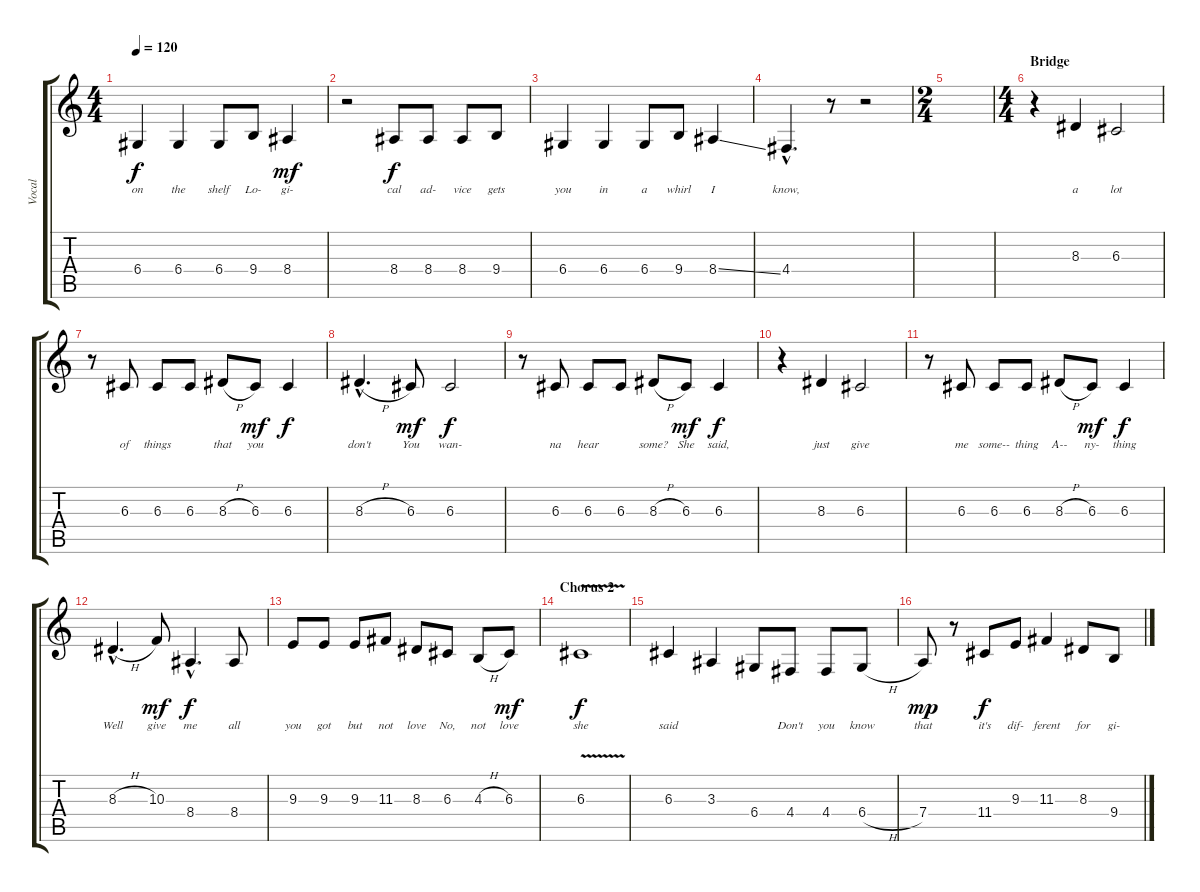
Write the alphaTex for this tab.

\track ("Vocal" "Vocal") {instrument vibraphone}
\staff {score tabs}
\tuning (E4 B3 G3 D3 A2 E2) {hide}
\ts (4 4)
\tempo 120
\clef g2
\ks c
6.4.4{lyrics (0 "on") lyrics (1 "") lyrics (2 "") lyrics (3 "") lyrics (4 "") dy f} 6.4.4{lyrics (0 "the") lyrics (1 "") lyrics (2 "") lyrics (3 "") lyrics (4 "")} 6.4.8{lyrics (0 "shelf") lyrics (1 "") lyrics (2 "") lyrics (3 "") lyrics (4 "")} 9.4.8{lyrics (0 "Lo-") lyrics (1 "") lyrics (2 "") lyrics (3 "") lyrics (4 "")} 8.4.4{lyrics (0 "gi-") lyrics (1 "") lyrics (2 "") lyrics (3 "") lyrics (4 "") dy mf} |
r.2 8.4.8{lyrics (0 "cal") lyrics (1 "") lyrics (2 "") lyrics (3 "") lyrics (4 "") dy f} 8.4.8{lyrics (0 "ad-") lyrics (1 "") lyrics (2 "") lyrics (3 "") lyrics (4 "")} 8.4.8{lyrics (0 "vice") lyrics (1 "") lyrics (2 "") lyrics (3 "") lyrics (4 "")} 9.4.8{lyrics (0 "gets") lyrics (1 "") lyrics (2 "") lyrics (3 "") lyrics (4 "")} |
6.4.4{lyrics (0 "you") lyrics (1 "") lyrics (2 "") lyrics (3 "") lyrics (4 "")} 6.4.4{lyrics (0 "in") lyrics (1 "") lyrics (2 "") lyrics (3 "") lyrics (4 "")} 6.4.8{lyrics (0 "a") lyrics (1 "") lyrics (2 "") lyrics (3 "") lyrics (4 "")} 9.4.8{lyrics (0 "whirl") lyrics (1 "") lyrics (2 "") lyrics (3 "") lyrics (4 "")} 8.4{ss}.4{lyrics (0 "I") lyrics (1 "") lyrics (2 "") lyrics (3 "") lyrics (4 "")} |
4.4{hac}.4{d lyrics (0 "know,") lyrics (1 "") lyrics (2 "") lyrics (3 "") lyrics (4 "")} r.8 r.2 |
\ts (2 4)
|
\ts (4 4)
\section ("" "Bridge")
r.4 8.3.4{lyrics (0 "a") lyrics (1 "") lyrics (2 "") lyrics (3 "") lyrics (4 "")} 6.3.2{lyrics (0 "lot") lyrics (1 "") lyrics (2 "") lyrics (3 "") lyrics (4 "")} |
r.8 6.3.8{lyrics (0 "of") lyrics (1 "") lyrics (2 "") lyrics (3 "") lyrics (4 "")} 6.3.8{lyrics (0 "things") lyrics (1 "") lyrics (2 "") lyrics (3 "") lyrics (4 "")} 6.3.8{lyrics (0 "") lyrics (1 "") lyrics (2 "") lyrics (3 "") lyrics (4 "")} 8.3{h}.8{lyrics (0 "that") lyrics (1 "") lyrics (2 "") lyrics (3 "") lyrics (4 "")} 6.3.8{lyrics (0 "you") lyrics (1 "") lyrics (2 "") lyrics (3 "") lyrics (4 "") dy mf} 6.3.4{lyrics (0 "") lyrics (1 "") lyrics (2 "") lyrics (3 "") lyrics (4 "") dy f} |
8.3{h hac}.4{d lyrics (0 "don't") lyrics (1 "") lyrics (2 "") lyrics (3 "") lyrics (4 "")} 6.3.8{lyrics (0 "You") lyrics (1 "") lyrics (2 "") lyrics (3 "") lyrics (4 "") dy mf} 6.3.2{lyrics (0 "wan-") lyrics (1 "") lyrics (2 "") lyrics (3 "") lyrics (4 "") dy f} |
r.8 6.3.8{lyrics (0 "na") lyrics (1 "") lyrics (2 "") lyrics (3 "") lyrics (4 "")} 6.3.8{lyrics (0 "hear") lyrics (1 "") lyrics (2 "") lyrics (3 "") lyrics (4 "")} 6.3.8{lyrics (0 "") lyrics (1 "") lyrics (2 "") lyrics (3 "") lyrics (4 "")} 8.3{h}.8{lyrics (0 "some?") lyrics (1 "") lyrics (2 "") lyrics (3 "") lyrics (4 "")} 6.3.8{lyrics (0 "She") lyrics (1 "") lyrics (2 "") lyrics (3 "") lyrics (4 "") dy mf} 6.3.4{lyrics (0 "said,") lyrics (1 "") lyrics (2 "") lyrics (3 "") lyrics (4 "") dy f} |
r.4 8.3.4{lyrics (0 "just") lyrics (1 "") lyrics (2 "") lyrics (3 "") lyrics (4 "")} 6.3.2{lyrics (0 "give") lyrics (1 "") lyrics (2 "") lyrics (3 "") lyrics (4 "")} |
r.8 6.3.8{lyrics (0 "me") lyrics (1 "") lyrics (2 "") lyrics (3 "") lyrics (4 "")} 6.3.8{lyrics (0 "some--") lyrics (1 "") lyrics (2 "") lyrics (3 "") lyrics (4 "")} 6.3.8{lyrics (0 "thing") lyrics (1 "") lyrics (2 "") lyrics (3 "") lyrics (4 "")} 8.3{h}.8{lyrics (0 "A--") lyrics (1 "") lyrics (2 "") lyrics (3 "") lyrics (4 "")} 6.3.8{lyrics (0 "ny-") lyrics (1 "") lyrics (2 "") lyrics (3 "") lyrics (4 "") dy mf} 6.3.4{lyrics (0 "thing") lyrics (1 "") lyrics (2 "") lyrics (3 "") lyrics (4 "") dy f} |
8.3{h hac}.4{d lyrics (0 "Well") lyrics (1 "") lyrics (2 "") lyrics (3 "") lyrics (4 "")} 10.3.8{lyrics (0 "give") lyrics (1 "") lyrics (2 "") lyrics (3 "") lyrics (4 "") dy mf} 8.4{hac}.4{d lyrics (0 "me") lyrics (1 "") lyrics (2 "") lyrics (3 "") lyrics (4 "") dy f} 8.4.8{lyrics (0 "all") lyrics (1 "") lyrics (2 "") lyrics (3 "") lyrics (4 "")} |
9.3.8{lyrics (0 "you") lyrics (1 "") lyrics (2 "") lyrics (3 "") lyrics (4 "")} 9.3.8{lyrics (0 "got") lyrics (1 "") lyrics (2 "") lyrics (3 "") lyrics (4 "")} 9.3.8{lyrics (0 "but") lyrics (1 "") lyrics (2 "") lyrics (3 "") lyrics (4 "")} 11.3.8{lyrics (0 "not") lyrics (1 "") lyrics (2 "") lyrics (3 "") lyrics (4 "")} 8.3.8{lyrics (0 "love") lyrics (1 "") lyrics (2 "") lyrics (3 "") lyrics (4 "")} 6.3.8{lyrics (0 "No,") lyrics (1 "") lyrics (2 "") lyrics (3 "") lyrics (4 "")} 4.3{h}.8{lyrics (0 "not") lyrics (1 "") lyrics (2 "") lyrics (3 "") lyrics (4 "")} 6.3.8{lyrics (0 "love") lyrics (1 "") lyrics (2 "") lyrics (3 "") lyrics (4 "") dy mf} |
\section ("" "Chorus 2")
6.3{v}.1{lyrics (0 "she") lyrics (1 "") lyrics (2 "") lyrics (3 "") lyrics (4 "") dy f} |
6.3.4{lyrics (0 "said") lyrics (1 "") lyrics (2 "") lyrics (3 "") lyrics (4 "")} 3.3.4{lyrics (0 "") lyrics (1 "") lyrics (2 "") lyrics (3 "") lyrics (4 "")} 6.4.8{lyrics (0 "") lyrics (1 "") lyrics (2 "") lyrics (3 "") lyrics (4 "")} 4.4.8{lyrics (0 "Don't") lyrics (1 "") lyrics (2 "") lyrics (3 "") lyrics (4 "")} 4.4.8{lyrics (0 "you") lyrics (1 "") lyrics (2 "") lyrics (3 "") lyrics (4 "")} 6.4{h}.8{lyrics (0 "know") lyrics (1 "") lyrics (2 "") lyrics (3 "") lyrics (4 "")} |
7.4.8{lyrics (0 "that") lyrics (1 "") lyrics (2 "") lyrics (3 "") lyrics (4 "") dy mp} r.8 11.4.8{lyrics (0 "it's") lyrics (1 "") lyrics (2 "") lyrics (3 "") lyrics (4 "") dy f} 9.3.8{lyrics (0 "dif-") lyrics (1 "") lyrics (2 "") lyrics (3 "") lyrics (4 "")} 11.3.4{lyrics (0 "ferent") lyrics (1 "") lyrics (2 "") lyrics (3 "") lyrics (4 "")} 8.3.8{lyrics (0 "for") lyrics (1 "") lyrics (2 "") lyrics (3 "") lyrics (4 "")} 9.4.8{lyrics (0 "gi-") lyrics (1 "") lyrics (2 "") lyrics (3 "") lyrics (4 "")}
